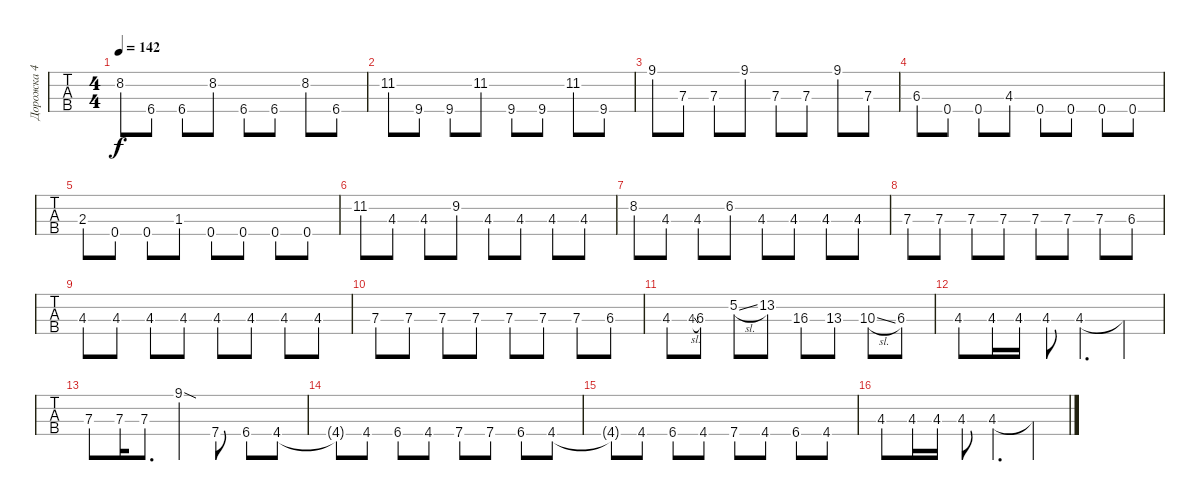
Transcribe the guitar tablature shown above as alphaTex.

\track ("Дорожка 4" "Дорожка 4") {instrument electricbassfinger}
\staff {tabs}
\tuning (G2 D2 A1 E1) {hide}
\ts (4 4)
\tempo 142
\clef f4
\ks c
8.2.8{dy f} 6.4.8 6.4.8 8.2.8 6.4.8 6.4.8 8.2.8 6.4.8 |
11.2.8 9.4.8 9.4.8 11.2.8 9.4.8 9.4.8 11.2.8 9.4.8 |
9.1.8 7.3.8 7.3.8 9.1.8 7.3.8 7.3.8 9.1.8 7.3.8 |
6.3.8 0.4.8 0.4.8 4.3.8 0.4.8 0.4.8 0.4.8 0.4.8 |
2.3.8 0.4.8 0.4.8 1.3.8 0.4.8 0.4.8 0.4.8 0.4.8 |
11.2.8 4.3.8 4.3.8 9.2.8 4.3.8 4.3.8 4.3.8 4.3.8 |
8.2.8 4.3.8 4.3.8 6.2.8 4.3.8 4.3.8 4.3.8 4.3.8 |
7.3.8 7.3.8 7.3.8 7.3.8 7.3.8 7.3.8 7.3.8 6.3.8 |
4.3.8 4.3.8 4.3.8 4.3.8 4.3.8 4.3.8 4.3.8 4.3.8 |
7.3.8 7.3.8 7.3.8 7.3.8 7.3.8 7.3.8 7.3.8 6.3.8 |
4.3.8 4.3{sl}.8{gr} 6.3.8 5.2{sl}.8 13.2.8 16.3.8 13.3.8 10.3{sl}.8 6.3.8 |
4.3.8 4.3.16 4.3.16 4.3.8 4.3.4{d} 4.3{t}.4 |
7.3.8 7.3.16 7.3.8{d} 9.1{sod}.4 7.4.8 6.4.8 4.4.8 |
4.4{t}.8 4.4.8 6.4.8 4.4.8 7.4.8 7.4.8 6.4.8 4.4.8 |
4.4{t}.8 4.4.8 6.4.8 4.4.8 7.4.8 4.4.8 6.4.8 4.4.8 |
4.3.8 4.3.16 4.3.16 4.3.8 4.3.4{d} 4.3{t}.4
